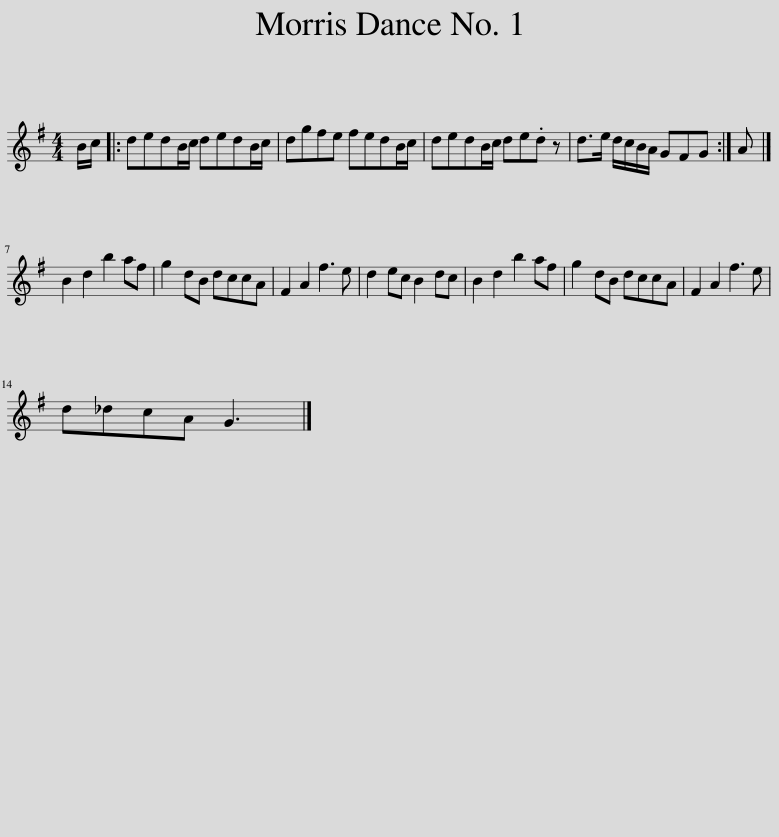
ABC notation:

X:1
L:1/8
M:4/4
I:linebreak $
K:G
V:1 treble
V:1
 B/c/ |: dedB/c/ dedB/c/ | dgfe fedB/c/ | dedB/c/ de.d z | d>e d/c/B/A/ GFG :| %5
 A |]$ B2 d2 b2 af | g2 dB dccA | F2 A2 f3 e | d2 ec B2 dc | %10
 B2 d2 b2 af | g2 dB dccA | F2 A2 f3 e |$ d_dcA G3 |] %14
